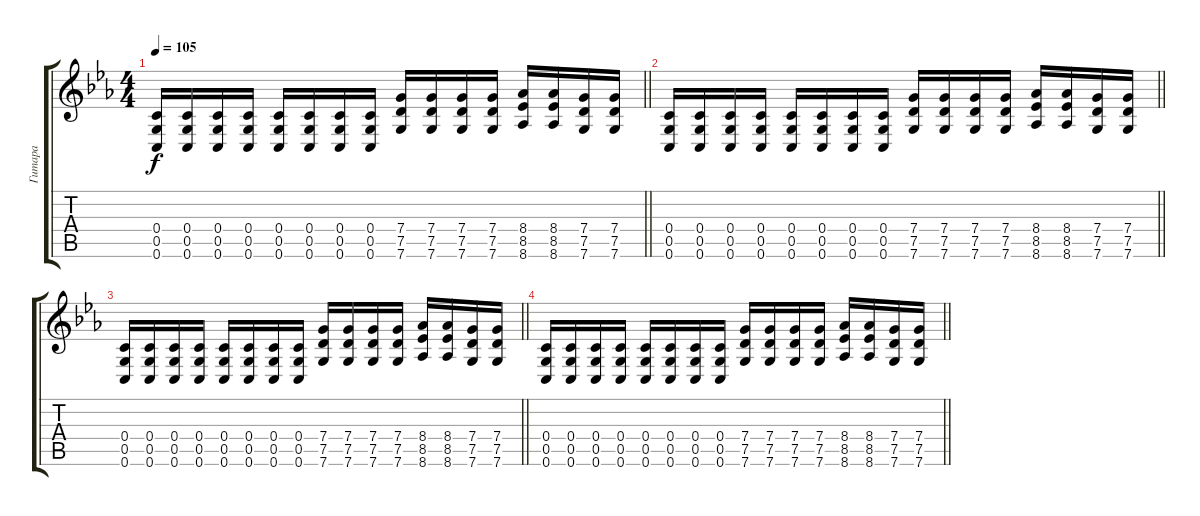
\track ("Гитара" "Гитара") {instrument distortionguitar}
\staff {score tabs}
\tuning (D4 A3 F3 C3 G2 C2) {hide}
\ts (4 4)
\tempo 105
\clef g2
\barLineRight lightlight
\ks cminor
(0.4 0.5 0.6).16{dy f} (0.4 0.5 0.6).16 (0.4 0.5 0.6).16 (0.4 0.5 0.6).16 (0.4 0.5 0.6).16 (0.4 0.5 0.6).16 (0.4 0.5 0.6).16 (0.4 0.5 0.6).16 (7.4 7.5 7.6).16 (7.4 7.5 7.6).16 (7.4 7.5 7.6).16 (7.4 7.5 7.6).16 (8.4 8.5 8.6).16 (8.4 8.5 8.6).16 (7.4 7.5 7.6).16 (7.4 7.5 7.6).16 |
\barLineRight lightlight
(0.4 0.5 0.6).16 (0.4 0.5 0.6).16 (0.4 0.5 0.6).16 (0.4 0.5 0.6).16 (0.4 0.5 0.6).16 (0.4 0.5 0.6).16 (0.4 0.5 0.6).16 (0.4 0.5 0.6).16 (7.4 7.5 7.6).16 (7.4 7.5 7.6).16 (7.4 7.5 7.6).16 (7.4 7.5 7.6).16 (8.4 8.5 8.6).16 (8.4 8.5 8.6).16 (7.4 7.5 7.6).16 (7.4 7.5 7.6).16 |
\section ("" "")
\barLineRight lightlight
(0.4 0.5 0.6).16 (0.4 0.5 0.6).16 (0.4 0.5 0.6).16 (0.4 0.5 0.6).16 (0.4 0.5 0.6).16 (0.4 0.5 0.6).16 (0.4 0.5 0.6).16 (0.4 0.5 0.6).16 (7.4 7.5 7.6).16 (7.4 7.5 7.6).16 (7.4 7.5 7.6).16 (7.4 7.5 7.6).16 (8.4 8.5 8.6).16 (8.4 8.5 8.6).16 (7.4 7.5 7.6).16 (7.4 7.5 7.6).16 |
\barLineRight lightlight
(0.4 0.5 0.6).16 (0.4 0.5 0.6).16 (0.4 0.5 0.6).16 (0.4 0.5 0.6).16 (0.4 0.5 0.6).16 (0.4 0.5 0.6).16 (0.4 0.5 0.6).16 (0.4 0.5 0.6).16 (7.4 7.5 7.6).16 (7.4 7.5 7.6).16 (7.4 7.5 7.6).16 (7.4 7.5 7.6).16 (8.4 8.5 8.6).16 (8.4 8.5 8.6).16 (7.4 7.5 7.6).16 (7.4 7.5 7.6).16
